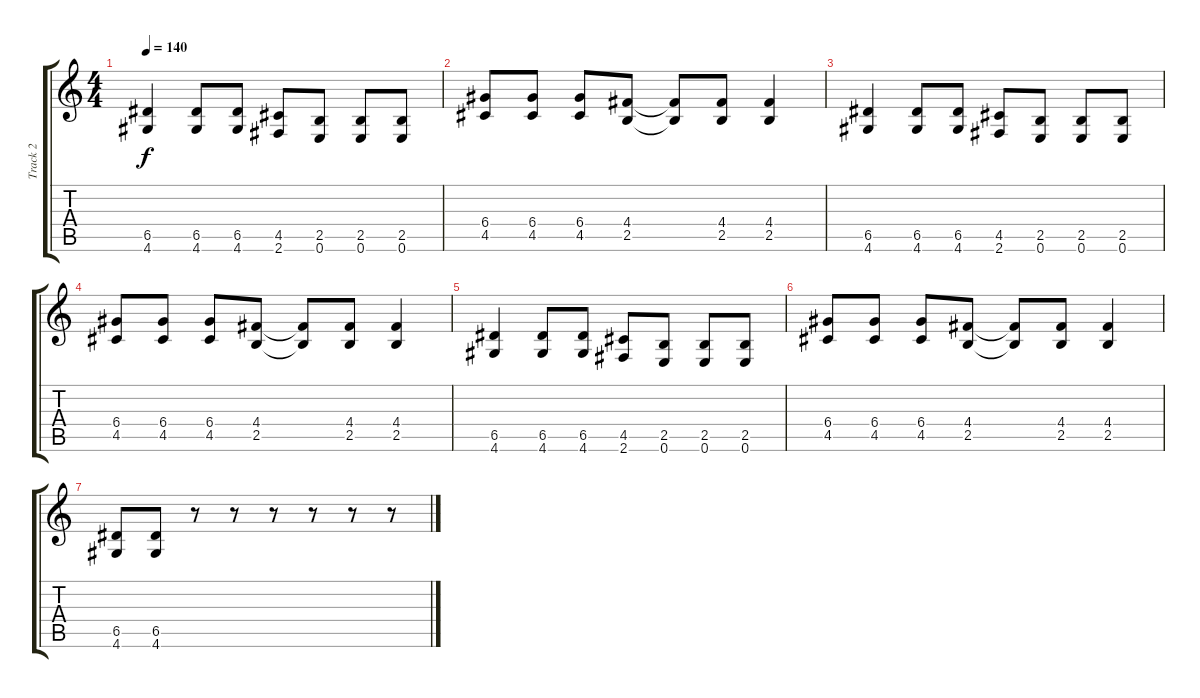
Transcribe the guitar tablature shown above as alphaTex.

\track ("Track 2" "Track 2") {instrument overdrivenguitar}
\staff {score tabs}
\tuning (E4 B3 G3 D3 A2 E2) {hide}
\ts (4 4)
\tempo 140
\clef g2
\ks c
(6.5 4.6).4{dy f} (6.5 4.6).8 (6.5 4.6).8 (4.5 2.6).8 (2.5 0.6).8 (2.5 0.6).8 (2.5 0.6).8 |
(6.4 4.5).8 (6.4 4.5).8 (6.4 4.5).8 (4.4 2.5).8 (4.4{t} 2.5{t}).8 (4.4 2.5).8 (4.4 2.5).4 |
(6.5 4.6).4 (6.5 4.6).8 (6.5 4.6).8 (4.5 2.6).8 (2.5 0.6).8 (2.5 0.6).8 (2.5 0.6).8 |
(6.4 4.5).8 (6.4 4.5).8 (6.4 4.5).8 (4.4 2.5).8 (4.4{t} 2.5{t}).8 (4.4 2.5).8 (4.4 2.5).4 |
(6.5 4.6).4 (6.5 4.6).8 (6.5 4.6).8 (4.5 2.6).8 (2.5 0.6).8 (2.5 0.6).8 (2.5 0.6).8 |
(6.4 4.5).8 (6.4 4.5).8 (6.4 4.5).8 (4.4 2.5).8 (4.4{t} 2.5{t}).8 (4.4 2.5).8 (4.4 2.5).4 |
(6.5 4.6).8 (6.5 4.6).8 r.8 r.8 r.8 r.8 r.8 r.8
